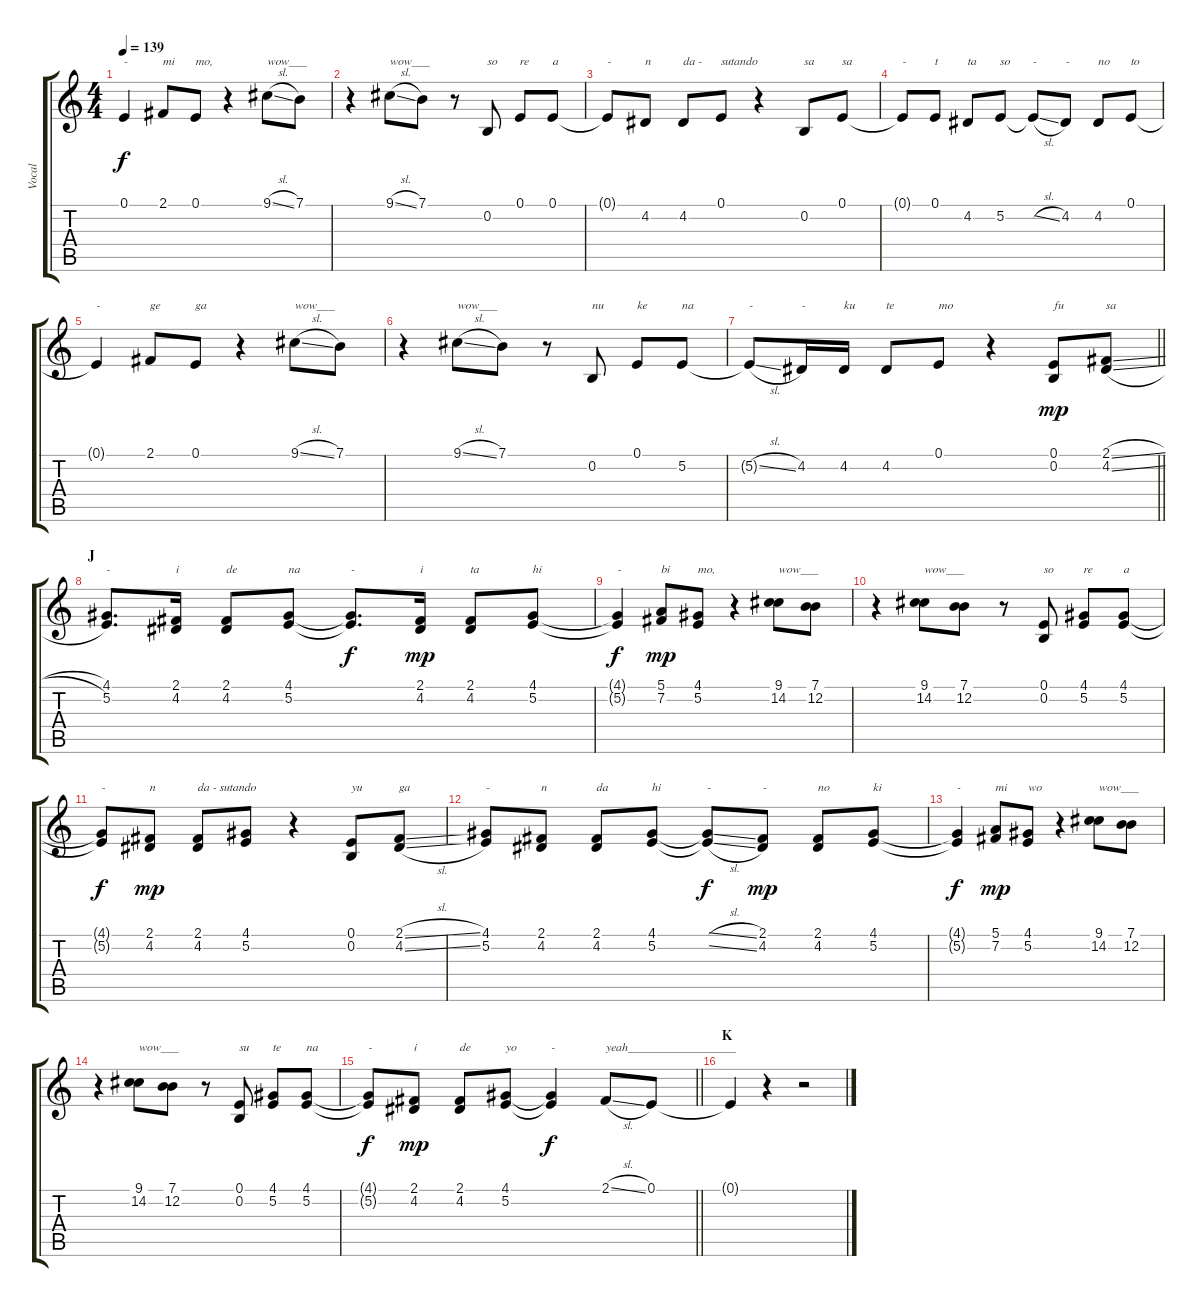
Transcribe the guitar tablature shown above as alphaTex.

\track ("Vocal" "Vocal") {instrument clarinet}
\staff {score tabs}
\tuning (E4 B3 G3 D3 A2 E2) {hide}
\ts (4 4)
\tempo 139
\clef g2
\ks c
0.1{t}.4{txt "-" dy f} 2.1.8{txt "mi"} 0.1.8{txt "mo,"} r.4 9.1{sl}.8{txt "wow___"} 7.1.8 |
r.4 9.1{sl}.8{txt "wow___"} 7.1.8 r.8 0.2.8{txt "so"} 0.1.8{txt "re"} 0.1.8{txt "a"} |
0.1{t}.8{txt "-"} 4.2.8{txt "n"} 4.2.8{txt "da -"} 0.1.8{txt "sutando"} r.4 0.2.8{txt "sa"} 0.1.8{txt "sa"} |
0.1{t}.8{txt "-"} 0.1.8{txt "t"} 4.2.8{txt "ta"} 5.2.8{txt "so"} 5.2{sl t}.8{txt "-"} 4.2.8{txt "-"} 4.2.8{txt "no"} 0.1.8{txt "to"} |
0.1{t}.4{txt "-"} 2.1.8{txt "ge"} 0.1.8{txt "ga"} r.4 9.1{sl}.8{txt "wow___"} 7.1.8 |
r.4 9.1{sl}.8{txt "wow___"} 7.1.8 r.8 0.2.8{txt "nu"} 0.1.8{txt "ke"} 5.2.8{txt "na"} |
\barLineRight lightlight
5.2{sl t}.8{txt "-"} 4.2.16{txt "-"} 4.2.16{txt "ku"} 4.2.8{txt "te"} 0.1.8{txt "mo"} r.4 (0.1 0.2).8{txt "fu" dy mp} (2.1{sl} 4.2{sl}).8{txt "sa"} |
\section ("" "J")
(4.1 5.2).8{d txt "-"} (2.1 4.2).16{txt "i"} (2.1 4.2).8{txt "de"} (4.1 5.2).8{txt "na"} (4.1{t} 5.2{t}).8{d txt "-" dy f} (2.1 4.2).16{txt "i" dy mp} (2.1 4.2).8{txt "ta"} (4.1 5.2).8{txt "hi"} |
(4.1{t} 5.2{t}).4{txt "-" dy f} (5.1 7.2).8{txt "bi" dy mp} (4.1 5.2).8{txt "mo,"} r.4 (9.1 14.2).8{txt "wow___"} (7.1 12.2).8 |
r.4 (9.1 14.2).8{txt "wow___"} (7.1 12.2).8 r.8 (0.1 0.2).8{txt "so"} (4.1 5.2).8{txt "re"} (4.1 5.2).8{txt "a"} |
(4.1{t} 5.2{t}).8{txt "-" dy f} (2.1 4.2).8{txt "n" dy mp} (2.1 4.2).8{txt "da - sutando"} (4.1 5.2).8 r.4 (0.1 0.2).8{txt "yu"} (2.1{sl} 4.2{sl}).8{txt "ga"} |
(4.1 5.2).8{txt "-"} (2.1 4.2).8{txt "n"} (2.1 4.2).8{txt "da"} (4.1 5.2).8{txt "hi"} (4.1{sl t} 5.2{sl t}).8{txt "-" dy f} (2.1 4.2).8{txt "-" dy mp} (2.1 4.2).8{txt "no"} (4.1 5.2).8{txt "ki"} |
(4.1{t} 5.2{t}).4{txt "-" dy f} (5.1 7.2).8{txt "mi" dy mp} (4.1 5.2).8{txt "wo"} r.4 (9.1 14.2).8{txt "wow___"} (7.1 12.2).8 |
r.4 (9.1 14.2).8{txt "wow___"} (7.1 12.2).8 r.8 (0.1 0.2).8{txt "su"} (4.1 5.2).8{txt "te"} (4.1 5.2).8{txt "na"} |
\barLineRight lightlight
(4.1{t} 5.2{t}).8{txt "-" dy f} (2.1 4.2).8{txt "i" dy mp} (2.1 4.2).8{txt "de"} (4.1 5.2).8{txt "yo"} (4.1{t} 5.2{t}).4{txt "-" dy f} 2.1{sl}.8{txt "yeah__________________"} 0.1.8 |
\section ("" "K")
0.1{t}.4 r.4 r.2
